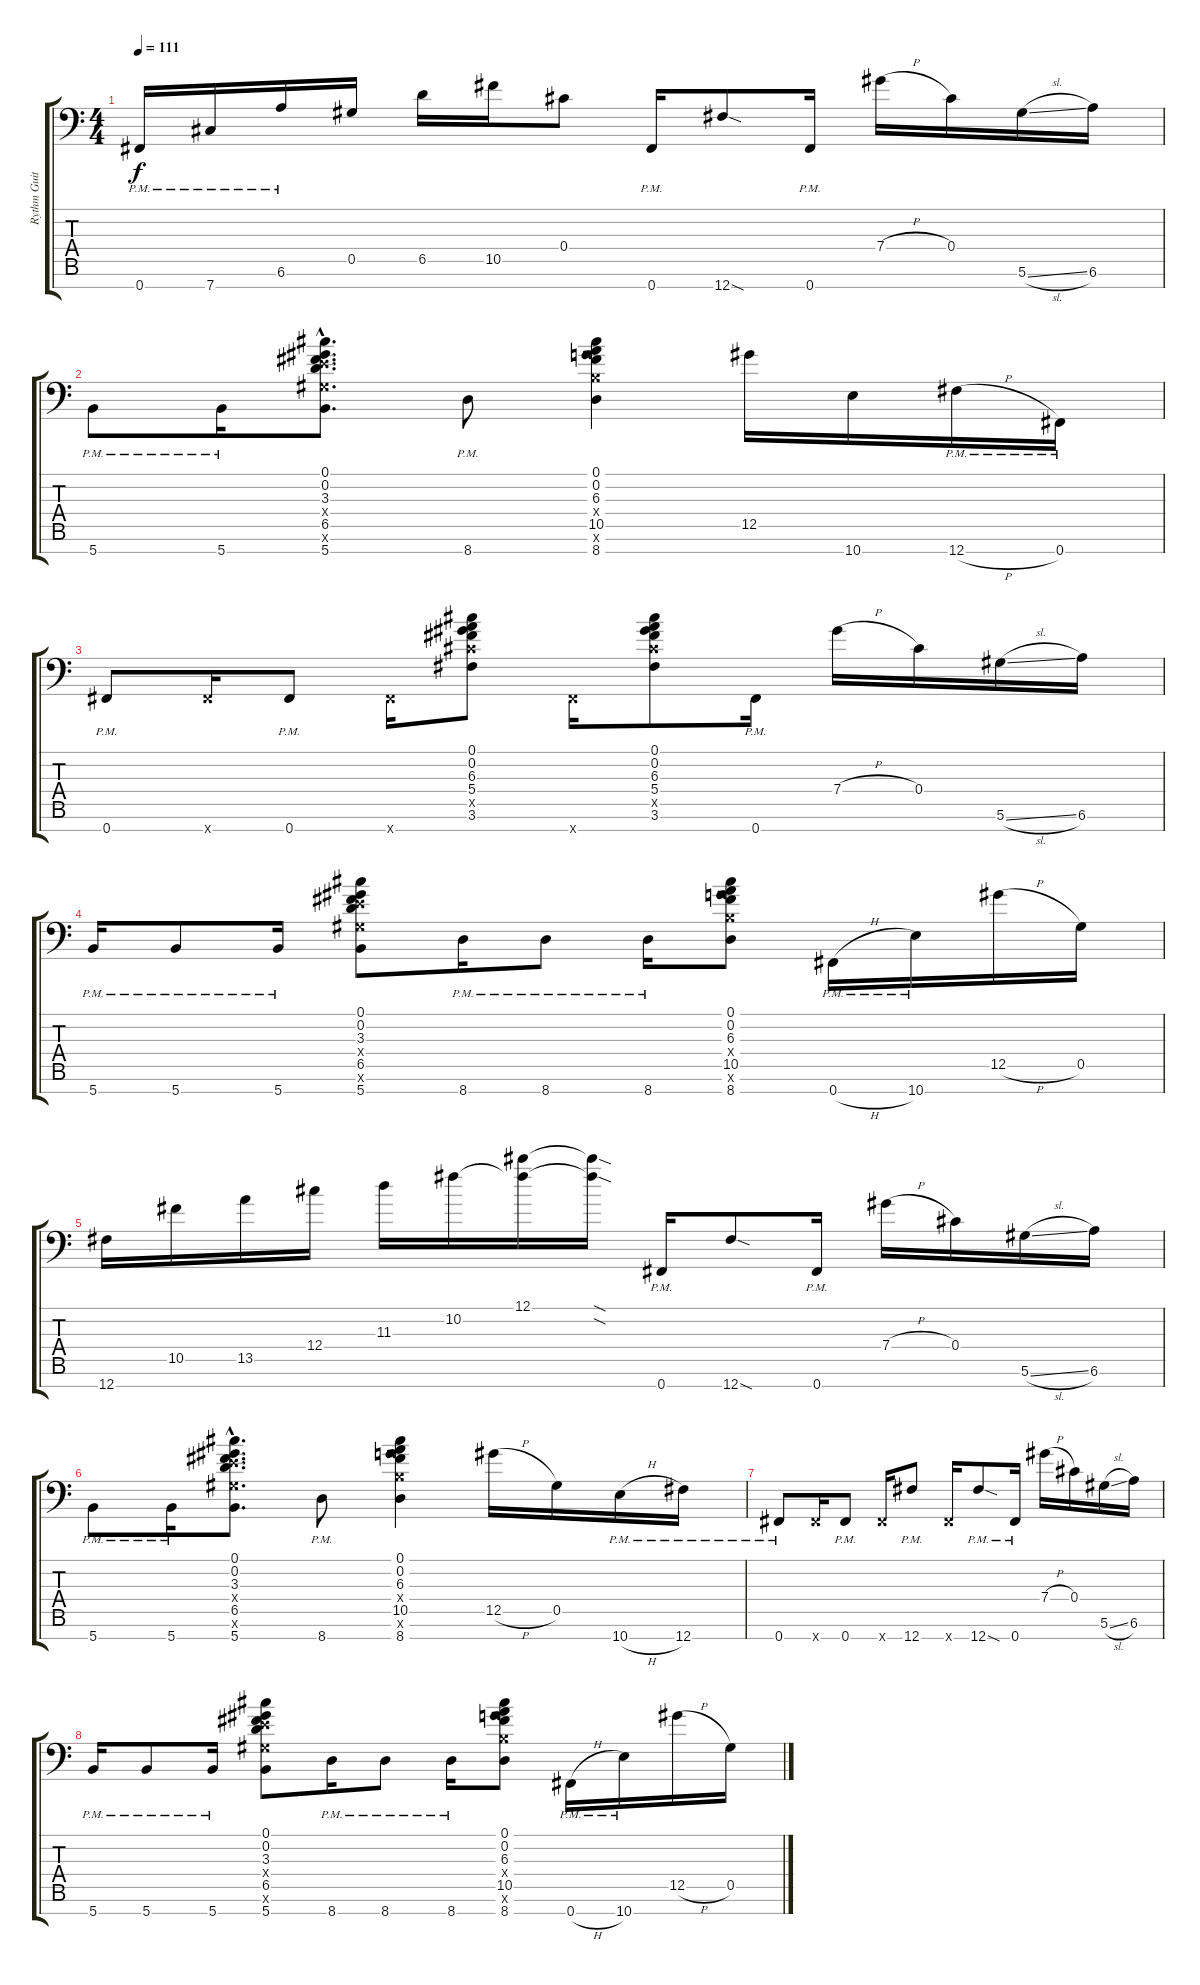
\track ("Rythm Guitar #2" "Rythm Guit") {instrument distortionguitar}
\staff {score tabs}
\tuning (Db4 Ab3 Eb3 Db3 Ab2 Eb2 Gb1) {hide}
\ts (4 4)
\tempo 111
\clef f4
\ks c
0.7{pm}.16{dy f} 7.7{pm}.16 6.6{pm}.16 0.5.16 6.5.16 10.5.16 0.4.8 0.7{pm}.16 12.7{sod}.8 0.7{pm}.16 7.4{h}.16 0.4.16 5.6{sl}.16 6.6.16 |
5.7{pm}.8 5.7{pm}.16 (0.1{hac} 0.2{hac} 3.3{hac} 3.4{hac x} 6.5{hac} 5.6{hac x} 5.7{hac}).8{d} 8.7{pm}.8 (0.1 0.2 6.3 6.4{x} 10.5 8.6{x} 8.7).4 12.5.16 10.7.16 12.7{h pm}.16 0.7{pm}.16 |
0.7{pm}.8 0.7{x}.16 0.7{pm}.8 0.7{x}.16 (0.1 0.2 6.3 5.4 5.5{x} 3.6).8 0.7{x}.16 (0.1 0.2 6.3 5.4 5.5{x} 3.6).8 0.7{pm}.16 7.4{h}.16 0.4.16 5.6{sl}.16 6.6.16 |
5.7{pm}.16 5.7{pm}.8 5.7{pm}.16 (0.1 0.2 3.3 3.4{x} 6.5 5.6{x} 5.7).8 8.7{pm}.16 8.7{pm}.8 8.7{pm}.16 (0.1 0.2 6.3 6.4{x} 10.5 8.6{x} 8.7).8 0.7{h pm}.16 10.7{pm}.16 12.5{h}.16 0.5.16 |
12.7.16 10.5.16 13.5.16 12.4.16 11.3.16 10.2.16 (12.1 10.2{t}).16 (12.1{sod t} 10.2{sod t}).16 0.7{pm}.16 12.7{sod}.8 0.7{pm}.16 7.4{h}.16 0.4.16 5.6{sl}.16 6.6.16 |
5.7{pm}.8 5.7{pm}.16 (0.1{hac} 0.2{hac} 3.3{hac} 3.4{hac x} 6.5{hac} 5.6{hac x} 5.7{hac}).8{d} 8.7{pm}.8 (0.1 0.2 6.3 6.4{x} 10.5 8.6{x} 8.7).4 12.5{h}.16 0.5.16 10.7{h pm}.16 12.7{pm}.16 |
0.7{pm}.8 0.7{x}.16 0.7{pm}.8 0.7{x}.16 12.7{pm}.8 0.7{x}.16 12.7{sod pm}.8 0.7{pm}.16 7.4{h}.16 0.4.16 5.6{sl}.16 6.6.16 |
5.7{pm}.16 5.7{pm}.8 5.7{pm}.16 (0.1 0.2 3.3 3.4{x} 6.5 5.6{x} 5.7).8 8.7{pm}.16 8.7{pm}.8 8.7{pm}.16 (0.1 0.2 6.3 6.4{x} 10.5 8.6{x} 8.7).8 0.7{h pm}.16 10.7{pm}.16 12.5{h}.16 0.5.16
